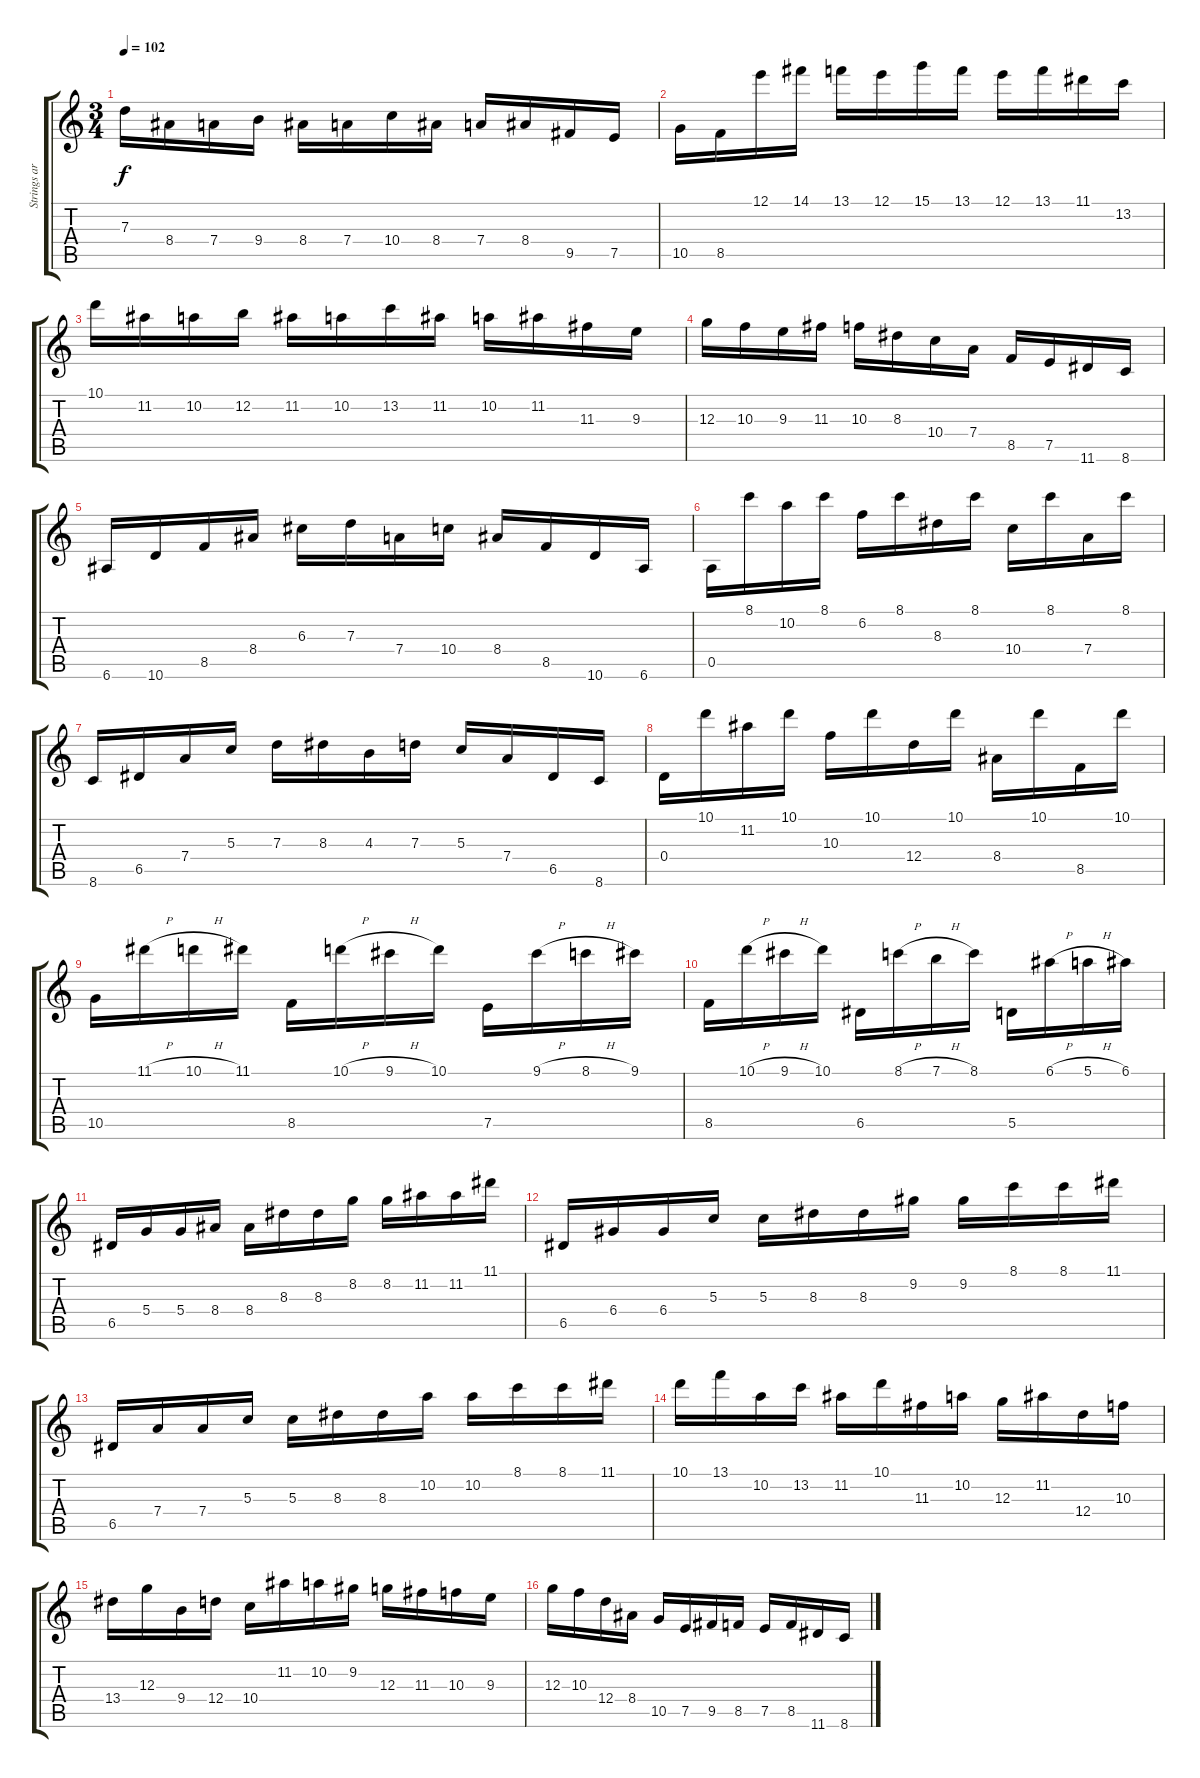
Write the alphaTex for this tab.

\track ("Strings arr. for guitar" "Strings ar") {instrument overdrivenguitar}
\staff {score tabs}
\tuning (E4 B3 G3 D3 A2 E2) {hide}
\ts (3 4)
\tempo 102
\clef g2
\ks c
7.3.16{dy f} 8.4.16 7.4.16 9.4.16 8.4.16 7.4.16 10.4.16 8.4.16 7.4.16 8.4.16 9.5.16 7.5.16 |
10.5.16 8.5.16 12.1.16 14.1.16 13.1.16 12.1.16 15.1.16 13.1.16 12.1.16 13.1.16 11.1.16 13.2.16 |
10.1.16 11.2.16 10.2.16 12.2.16 11.2.16 10.2.16 13.2.16 11.2.16 10.2.16 11.2.16 11.3.16 9.3.16 |
12.3.16 10.3.16 9.3.16 11.3.16 10.3.16 8.3.16 10.4.16 7.4.16 8.5.16 7.5.16 11.6.16 8.6.16 |
6.6.16 10.6.16 8.5.16 8.4.16 6.3.16 7.3.16 7.4.16 10.4.16 8.4.16 8.5.16 10.6.16 6.6.16 |
0.5.16 8.1.16 10.2.16 8.1.16 6.2.16 8.1.16 8.3.16 8.1.16 10.4.16 8.1.16 7.4.16 8.1.16 |
8.6.16 6.5.16 7.4.16 5.3.16 7.3.16 8.3.16 4.3.16 7.3.16 5.3.16 7.4.16 6.5.16 8.6.16 |
0.4.16 10.1.16 11.2.16 10.1.16 10.3.16 10.1.16 12.4.16 10.1.16 8.4.16 10.1.16 8.5.16 10.1.16 |
10.5.16 11.1{h}.16 10.1{h}.16 11.1.16 8.5.16 10.1{h}.16 9.1{h}.16 10.1.16 7.5.16 9.1{h}.16 8.1{h}.16 9.1.16 |
8.5.16 10.1{h}.16 9.1{h}.16 10.1.16 6.5.16 8.1{h}.16 7.1{h}.16 8.1.16 5.5.16 6.1{h}.16 5.1{h}.16 6.1.16 |
6.5.16 5.4.16 5.4.16 8.4.16 8.4.16 8.3.16 8.3.16 8.2.16 8.2.16 11.2.16 11.2.16 11.1.16 |
6.5.16 6.4.16 6.4.16 5.3.16 5.3.16 8.3.16 8.3.16 9.2.16 9.2.16 8.1.16 8.1.16 11.1.16 |
6.5.16 7.4.16 7.4.16 5.3.16 5.3.16 8.3.16 8.3.16 10.2.16 10.2.16 8.1.16 8.1.16 11.1.16 |
10.1.16 13.1.16 10.2.16 13.2.16 11.2.16 10.1.16 11.3.16 10.2.16 12.3.16 11.2.16 12.4.16 10.3.16 |
13.4.16 12.3.16 9.4.16 12.4.16 10.4.16 11.2.16 10.2.16 9.2.16 12.3.16 11.3.16 10.3.16 9.3.16 |
12.3.16 10.3.16 12.4.16 8.4.16 10.5.16 7.5.16 9.5.16 8.5.16 7.5.16 8.5.16 11.6.16 8.6.16
